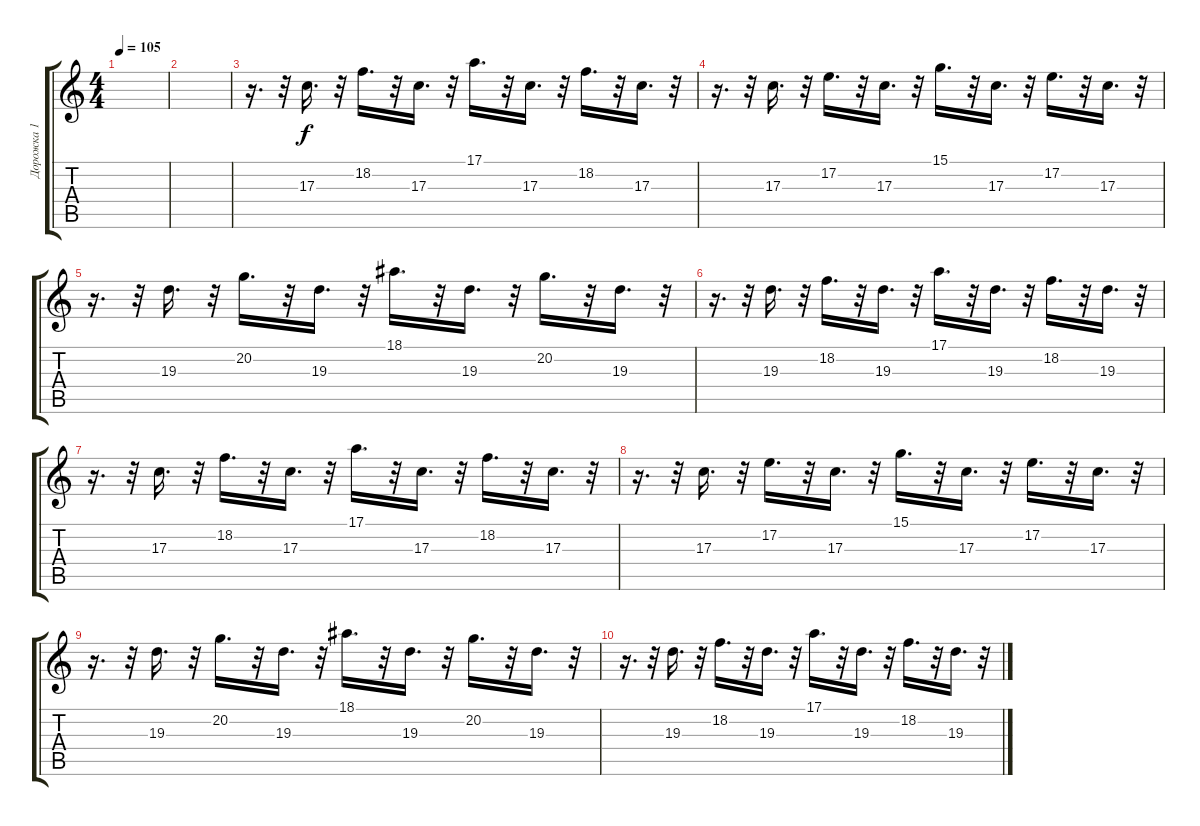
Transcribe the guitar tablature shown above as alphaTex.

\track ("Дорожка 1" "Дорожка 1") {instrument fx1rain}
\staff {score tabs}
\tuning (E4 B3 G3 D3 A2 E2) {hide}
\ts (4 4)
\tempo 105
\clef g2
\ks c
|
|
r.16{d} r.32 17.3.16{d} r.32 18.2.16{d} r.32 17.3.16{d} r.32 17.1.16{d} r.32 17.3.16{d} r.32 18.2.16{d} r.32 17.3.16{d} r.32 |
r.16{d} r.32 17.3.16{d} r.32 17.2.16{d} r.32 17.3.16{d} r.32 15.1.16{d} r.32 17.3.16{d} r.32 17.2.16{d} r.32 17.3.16{d} r.32 |
r.16{d} r.32 19.3.16{d} r.32 20.2.16{d} r.32 19.3.16{d} r.32 18.1.16{d} r.32 19.3.16{d} r.32 20.2.16{d} r.32 19.3.16{d} r.32 |
r.16{d} r.32 19.3.16{d} r.32 18.2.16{d} r.32 19.3.16{d} r.32 17.1.16{d} r.32 19.3.16{d} r.32 18.2.16{d} r.32 19.3.16{d} r.32 |
r.16{d} r.32 17.3.16{d} r.32 18.2.16{d} r.32 17.3.16{d} r.32 17.1.16{d} r.32 17.3.16{d} r.32 18.2.16{d} r.32 17.3.16{d} r.32 |
r.16{d} r.32 17.3.16{d} r.32 17.2.16{d} r.32 17.3.16{d} r.32 15.1.16{d} r.32 17.3.16{d} r.32 17.2.16{d} r.32 17.3.16{d} r.32 |
r.16{d} r.32 19.3.16{d} r.32 20.2.16{d} r.32 19.3.16{d} r.32 18.1.16{d} r.32 19.3.16{d} r.32 20.2.16{d} r.32 19.3.16{d} r.32 |
r.16{d} r.32 19.3.16{d} r.32 18.2.16{d} r.32 19.3.16{d} r.32 17.1.16{d} r.32 19.3.16{d} r.32 18.2.16{d} r.32 19.3.16{d} r.32
